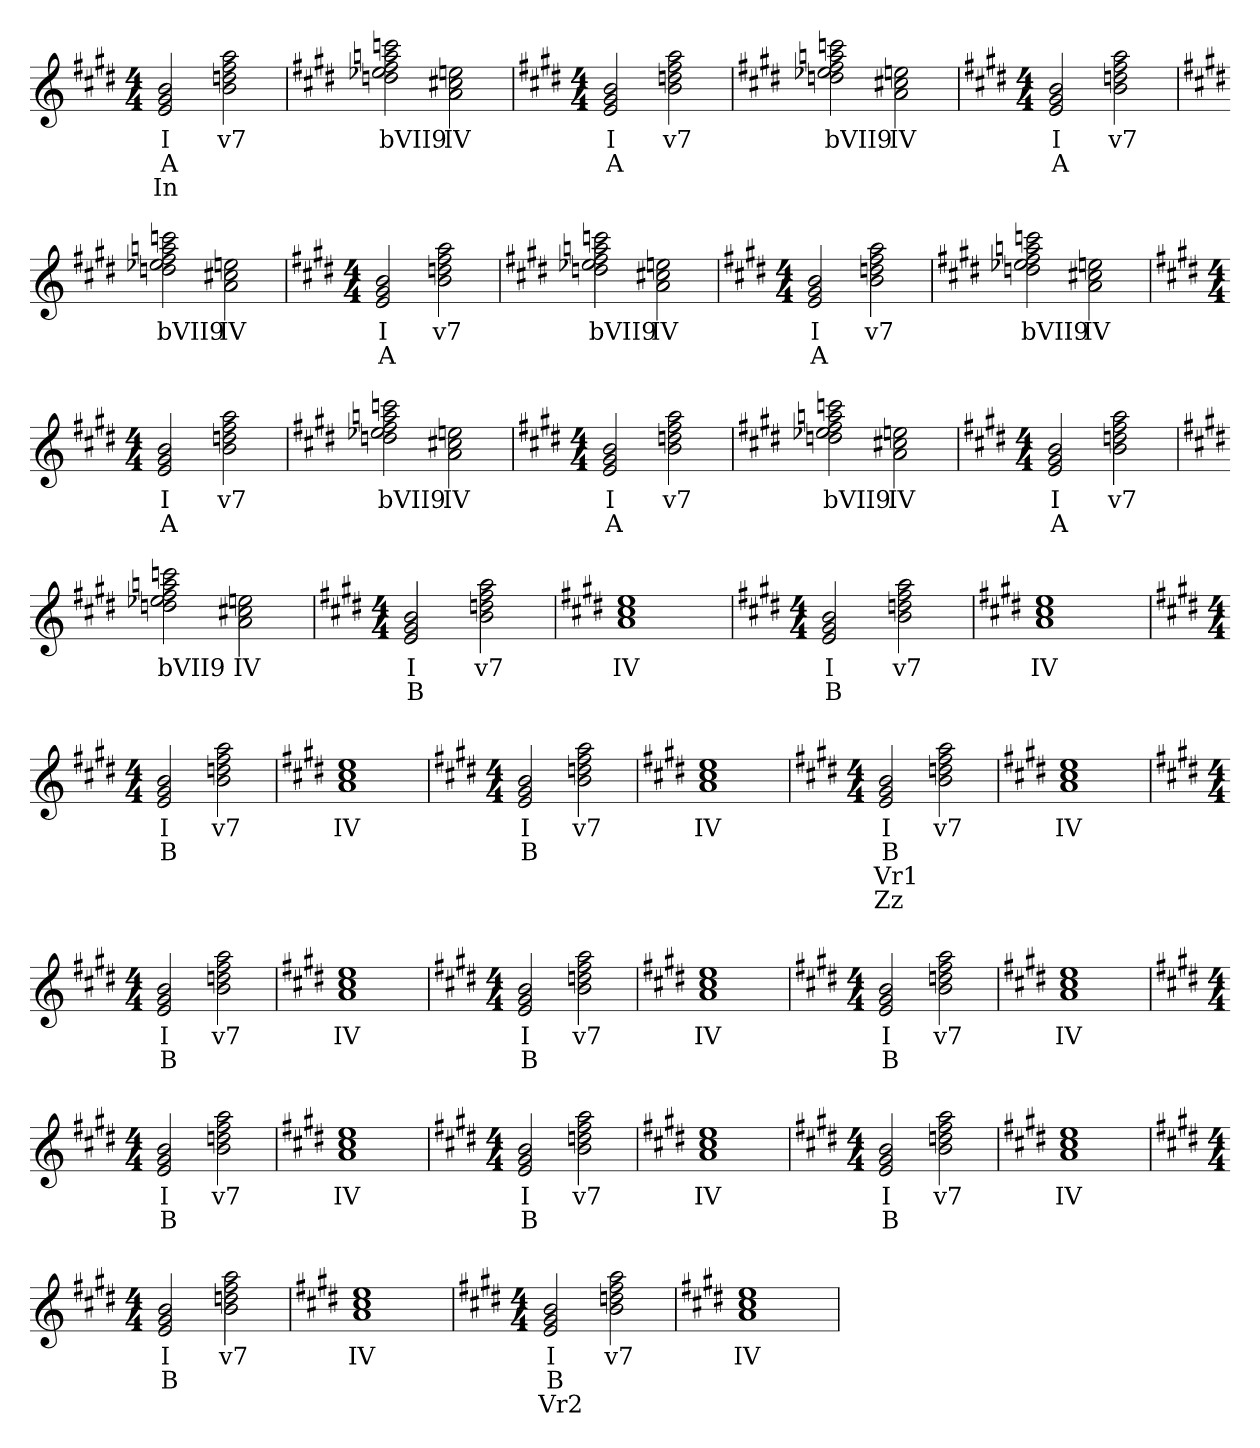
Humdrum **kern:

**kern	**text	**text	**text	**text
*part1	*part1	*part1	*part1	*part1
*staff1	*staff1	*staff1	*staff1	*staff1
*k[f#c#g#d#]	*	*	*	*
*E:	*	*	*	*
*M4/4	*	*	*	*
=	=	=	=	=
2e 2g# 2b	I	A	In	.
2b 2ddn 2ff# 2aa	v7	.	.	.
=	=	=	=	=
*k[f#c#g#d#]	*	*	*	*
*E:	*	*	*	*
2ddn 2ff# 2aan 2cccn 2ee-X	bVII9	.	.	.
2a 2cc#X 2een	IV	.	.	.
=	=	=	=	=
*k[f#c#g#d#]	*	*	*	*
*E:	*	*	*	*
*M4/4	*	*	*	*
2e 2g# 2b	I	A	.	.
2b 2ddn 2ff# 2aa	v7	.	.	.
=	=	=	=	=
*k[f#c#g#d#]	*	*	*	*
*E:	*	*	*	*
2ddn 2ff# 2aan 2cccn 2ee-X	bVII9	.	.	.
2a 2cc#X 2een	IV	.	.	.
=	=	=	=	=
*k[f#c#g#d#]	*	*	*	*
*E:	*	*	*	*
*M4/4	*	*	*	*
2e 2g# 2b	I	A	.	.
2b 2ddn 2ff# 2aa	v7	.	.	.
=	=	=	=	=
*k[f#c#g#d#]	*	*	*	*
*E:	*	*	*	*
2ddn 2ff# 2aan 2cccn 2ee-X	bVII9	.	.	.
2a 2cc#X 2een	IV	.	.	.
=	=	=	=	=
*k[f#c#g#d#]	*	*	*	*
*E:	*	*	*	*
*M4/4	*	*	*	*
2e 2g# 2b	I	A	.	.
2b 2ddn 2ff# 2aa	v7	.	.	.
=	=	=	=	=
*k[f#c#g#d#]	*	*	*	*
*E:	*	*	*	*
2ddn 2ff# 2aan 2cccn 2ee-X	bVII9	.	.	.
2a 2cc#X 2een	IV	.	.	.
=	=	=	=	=
*k[f#c#g#d#]	*	*	*	*
*E:	*	*	*	*
*M4/4	*	*	*	*
2e 2g# 2b	I	A	.	.
2b 2ddn 2ff# 2aa	v7	.	.	.
=	=	=	=	=
*k[f#c#g#d#]	*	*	*	*
*E:	*	*	*	*
2ddn 2ff# 2aan 2cccn 2ee-X	bVII9	.	.	.
2a 2cc#X 2een	IV	.	.	.
=	=	=	=	=
*k[f#c#g#d#]	*	*	*	*
*E:	*	*	*	*
*M4/4	*	*	*	*
2e 2g# 2b	I	A	.	.
2b 2ddn 2ff# 2aa	v7	.	.	.
=	=	=	=	=
*k[f#c#g#d#]	*	*	*	*
*E:	*	*	*	*
2ddn 2ff# 2aan 2cccn 2ee-X	bVII9	.	.	.
2a 2cc#X 2een	IV	.	.	.
=	=	=	=	=
*k[f#c#g#d#]	*	*	*	*
*E:	*	*	*	*
*M4/4	*	*	*	*
2e 2g# 2b	I	A	.	.
2b 2ddn 2ff# 2aa	v7	.	.	.
=	=	=	=	=
*k[f#c#g#d#]	*	*	*	*
*E:	*	*	*	*
2ddn 2ff# 2aan 2cccn 2ee-X	bVII9	.	.	.
2a 2cc#X 2een	IV	.	.	.
=	=	=	=	=
*k[f#c#g#d#]	*	*	*	*
*E:	*	*	*	*
*M4/4	*	*	*	*
2e 2g# 2b	I	A	.	.
2b 2ddn 2ff# 2aa	v7	.	.	.
=	=	=	=	=
*k[f#c#g#d#]	*	*	*	*
*E:	*	*	*	*
2ddn 2ff# 2aan 2cccn 2ee-X	bVII9	.	.	.
2a 2cc#X 2een	IV	.	.	.
=	=	=	=	=
*k[f#c#g#d#]	*	*	*	*
*E:	*	*	*	*
*M4/4	*	*	*	*
2e 2g# 2b	I	B	.	.
2b 2ddn 2ff# 2aa	v7	.	.	.
=	=	=	=	=
*k[f#c#g#d#]	*	*	*	*
*E:	*	*	*	*
1a 1cc# 1ee	IV	.	.	.
=	=	=	=	=
*k[f#c#g#d#]	*	*	*	*
*E:	*	*	*	*
*M4/4	*	*	*	*
2e 2g# 2b	I	B	.	.
2b 2ddn 2ff# 2aa	v7	.	.	.
=	=	=	=	=
*k[f#c#g#d#]	*	*	*	*
*E:	*	*	*	*
1a 1cc# 1ee	IV	.	.	.
=	=	=	=	=
*k[f#c#g#d#]	*	*	*	*
*E:	*	*	*	*
*M4/4	*	*	*	*
2e 2g# 2b	I	B	.	.
2b 2ddn 2ff# 2aa	v7	.	.	.
=	=	=	=	=
*k[f#c#g#d#]	*	*	*	*
*E:	*	*	*	*
1a 1cc# 1ee	IV	.	.	.
=	=	=	=	=
*k[f#c#g#d#]	*	*	*	*
*E:	*	*	*	*
*M4/4	*	*	*	*
2e 2g# 2b	I	B	.	.
2b 2ddn 2ff# 2aa	v7	.	.	.
=	=	=	=	=
*k[f#c#g#d#]	*	*	*	*
*E:	*	*	*	*
1a 1cc# 1ee	IV	.	.	.
=	=	=	=	=
*k[f#c#g#d#]	*	*	*	*
*E:	*	*	*	*
*M4/4	*	*	*	*
2e 2g# 2b	I	B	Vr1	Zz
2b 2ddn 2ff# 2aa	v7	.	.	.
=	=	=	=	=
*k[f#c#g#d#]	*	*	*	*
*E:	*	*	*	*
1a 1cc# 1ee	IV	.	.	.
=	=	=	=	=
*k[f#c#g#d#]	*	*	*	*
*E:	*	*	*	*
*M4/4	*	*	*	*
2e 2g# 2b	I	B	.	.
2b 2ddn 2ff# 2aa	v7	.	.	.
=	=	=	=	=
*k[f#c#g#d#]	*	*	*	*
*E:	*	*	*	*
1a 1cc# 1ee	IV	.	.	.
=	=	=	=	=
*k[f#c#g#d#]	*	*	*	*
*E:	*	*	*	*
*M4/4	*	*	*	*
2e 2g# 2b	I	B	.	.
2b 2ddn 2ff# 2aa	v7	.	.	.
=	=	=	=	=
*k[f#c#g#d#]	*	*	*	*
*E:	*	*	*	*
1a 1cc# 1ee	IV	.	.	.
=	=	=	=	=
*k[f#c#g#d#]	*	*	*	*
*E:	*	*	*	*
*M4/4	*	*	*	*
2e 2g# 2b	I	B	.	.
2b 2ddn 2ff# 2aa	v7	.	.	.
=	=	=	=	=
*k[f#c#g#d#]	*	*	*	*
*E:	*	*	*	*
1a 1cc# 1ee	IV	.	.	.
=	=	=	=	=
*k[f#c#g#d#]	*	*	*	*
*E:	*	*	*	*
*M4/4	*	*	*	*
2e 2g# 2b	I	B	.	.
2b 2ddn 2ff# 2aa	v7	.	.	.
=	=	=	=	=
*k[f#c#g#d#]	*	*	*	*
*E:	*	*	*	*
1a 1cc# 1ee	IV	.	.	.
=	=	=	=	=
*k[f#c#g#d#]	*	*	*	*
*E:	*	*	*	*
*M4/4	*	*	*	*
2e 2g# 2b	I	B	.	.
2b 2ddn 2ff# 2aa	v7	.	.	.
=	=	=	=	=
*k[f#c#g#d#]	*	*	*	*
*E:	*	*	*	*
1a 1cc# 1ee	IV	.	.	.
=	=	=	=	=
*k[f#c#g#d#]	*	*	*	*
*E:	*	*	*	*
*M4/4	*	*	*	*
2e 2g# 2b	I	B	.	.
2b 2ddn 2ff# 2aa	v7	.	.	.
=	=	=	=	=
*k[f#c#g#d#]	*	*	*	*
*E:	*	*	*	*
1a 1cc# 1ee	IV	.	.	.
=	=	=	=	=
*k[f#c#g#d#]	*	*	*	*
*E:	*	*	*	*
*M4/4	*	*	*	*
2e 2g# 2b	I	B	.	.
2b 2ddn 2ff# 2aa	v7	.	.	.
=	=	=	=	=
*k[f#c#g#d#]	*	*	*	*
*E:	*	*	*	*
1a 1cc# 1ee	IV	.	.	.
=	=	=	=	=
*k[f#c#g#d#]	*	*	*	*
*E:	*	*	*	*
*M4/4	*	*	*	*
2e 2g# 2b	I	B	Vr2	.
2b 2ddn 2ff# 2aa	v7	.	.	.
=	=	=	=	=
*k[f#c#g#d#]	*	*	*	*
*E:	*	*	*	*
1a 1cc# 1ee	IV	.	.	.
=	=	=	=	=
*-	*-	*-	*-	*-
